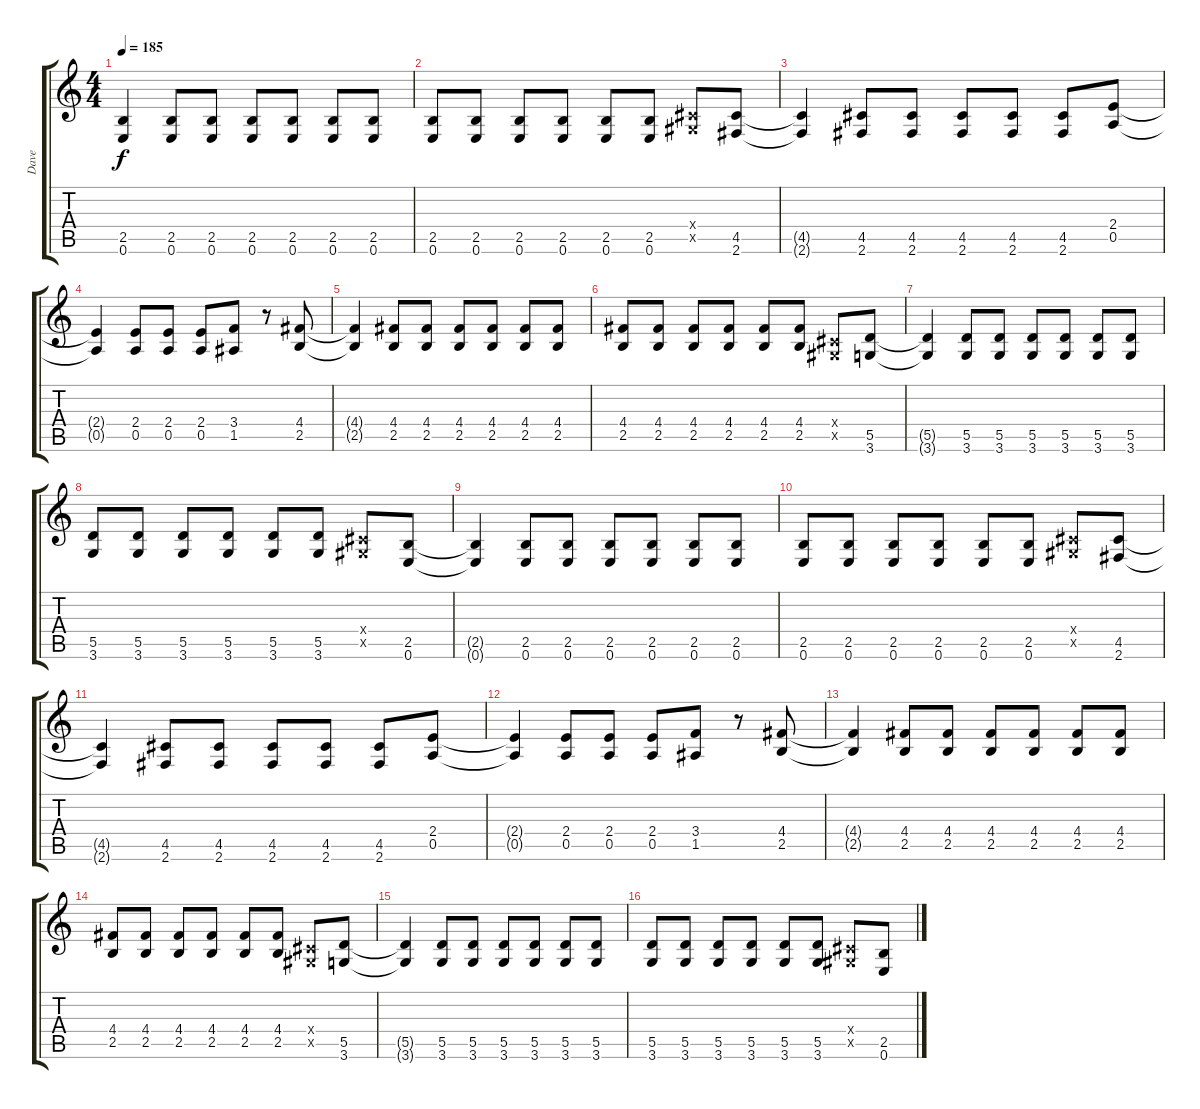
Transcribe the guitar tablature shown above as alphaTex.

\track ("Dave" "Dave") {instrument distortionguitar}
\staff {score tabs}
\tuning (E4 B3 G3 D3 A2 E2) {hide}
\ts (4 4)
\tempo 185
\clef g2
\ks c
(2.5{t} 0.6{t}).4{dy f} (2.5 0.6).8 (2.5 0.6).8 (2.5 0.6).8 (2.5 0.6).8 (2.5 0.6).8 (2.5 0.6).8 |
(2.5 0.6).8 (2.5 0.6).8 (2.5 0.6).8 (2.5 0.6).8 (2.5 0.6).8 (2.5 0.6).8 (-1.4{x} -1.5{x}).8 (4.5 2.6).8 |
(4.5{t} 2.6{t}).4 (4.5 2.6).8 (4.5 2.6).8 (4.5 2.6).8 (4.5 2.6).8 (4.5 2.6).8 (2.4 0.5).8 |
(2.4{t} 0.5{t}).4 (2.4 0.5).8 (2.4 0.5).8 (2.4 0.5).8 (3.4 1.5).8 r.8 (4.4 2.5).8 |
(4.4{t} 2.5{t}).4 (4.4 2.5).8 (4.4 2.5).8 (4.4 2.5).8 (4.4 2.5).8 (4.4 2.5).8 (4.4 2.5).8 |
(4.4 2.5).8 (4.4 2.5).8 (4.4 2.5).8 (4.4 2.5).8 (4.4 2.5).8 (4.4 2.5).8 (-1.4{x} -1.5{x}).8 (5.5 3.6).8 |
(5.5{t} 3.6{t}).4 (5.5 3.6).8 (5.5 3.6).8 (5.5 3.6).8 (5.5 3.6).8 (5.5 3.6).8 (5.5 3.6).8 |
(5.5 3.6).8 (5.5 3.6).8 (5.5 3.6).8 (5.5 3.6).8 (5.5 3.6).8 (5.5 3.6).8 (-1.4{x} -1.5{x}).8 (2.5 0.6).8 |
(2.5{t} 0.6{t}).4 (2.5 0.6).8 (2.5 0.6).8 (2.5 0.6).8 (2.5 0.6).8 (2.5 0.6).8 (2.5 0.6).8 |
(2.5 0.6).8 (2.5 0.6).8 (2.5 0.6).8 (2.5 0.6).8 (2.5 0.6).8 (2.5 0.6).8 (-1.4{x} -1.5{x}).8 (4.5 2.6).8 |
(4.5{t} 2.6{t}).4 (4.5 2.6).8 (4.5 2.6).8 (4.5 2.6).8 (4.5 2.6).8 (4.5 2.6).8 (2.4 0.5).8 |
(2.4{t} 0.5{t}).4 (2.4 0.5).8 (2.4 0.5).8 (2.4 0.5).8 (3.4 1.5).8 r.8 (4.4 2.5).8 |
(4.4{t} 2.5{t}).4 (4.4 2.5).8 (4.4 2.5).8 (4.4 2.5).8 (4.4 2.5).8 (4.4 2.5).8 (4.4 2.5).8 |
(4.4 2.5).8 (4.4 2.5).8 (4.4 2.5).8 (4.4 2.5).8 (4.4 2.5).8 (4.4 2.5).8 (-1.4{x} -1.5{x}).8 (5.5 3.6).8 |
(5.5{t} 3.6{t}).4 (5.5 3.6).8 (5.5 3.6).8 (5.5 3.6).8 (5.5 3.6).8 (5.5 3.6).8 (5.5 3.6).8 |
(5.5 3.6).8 (5.5 3.6).8 (5.5 3.6).8 (5.5 3.6).8 (5.5 3.6).8 (5.5 3.6).8 (-1.4{x} -1.5{x}).8 (2.5 0.6).8
